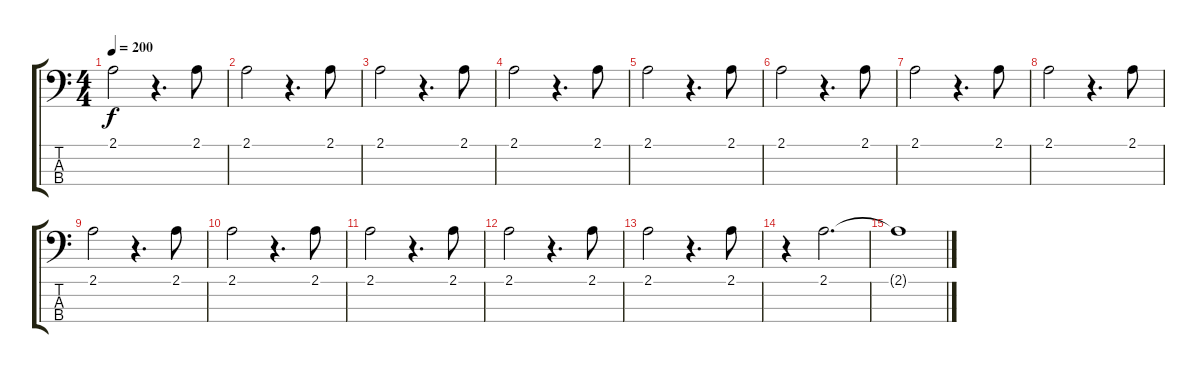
\track "" {instrument electricbassfinger}
\staff {score tabs}
\tuning (G2 D2 A1 E1) {hide}
\ts (4 4)
\tempo 200
\clef f4
\ks c
2.1.2{dy f} r.4{d} 2.1.8 |
2.1.2 r.4{d} 2.1.8 |
2.1.2 r.4{d} 2.1.8 |
2.1.2 r.4{d} 2.1.8 |
2.1.2 r.4{d} 2.1.8 |
2.1.2 r.4{d} 2.1.8 |
2.1.2 r.4{d} 2.1.8 |
2.1.2 r.4{d} 2.1.8 |
2.1.2 r.4{d} 2.1.8 |
2.1.2 r.4{d} 2.1.8 |
2.1.2 r.4{d} 2.1.8 |
2.1.2 r.4{d} 2.1.8 |
2.1.2 r.4{d} 2.1.8 |
r.4 2.1.2{d} |
2.1{t}.1
